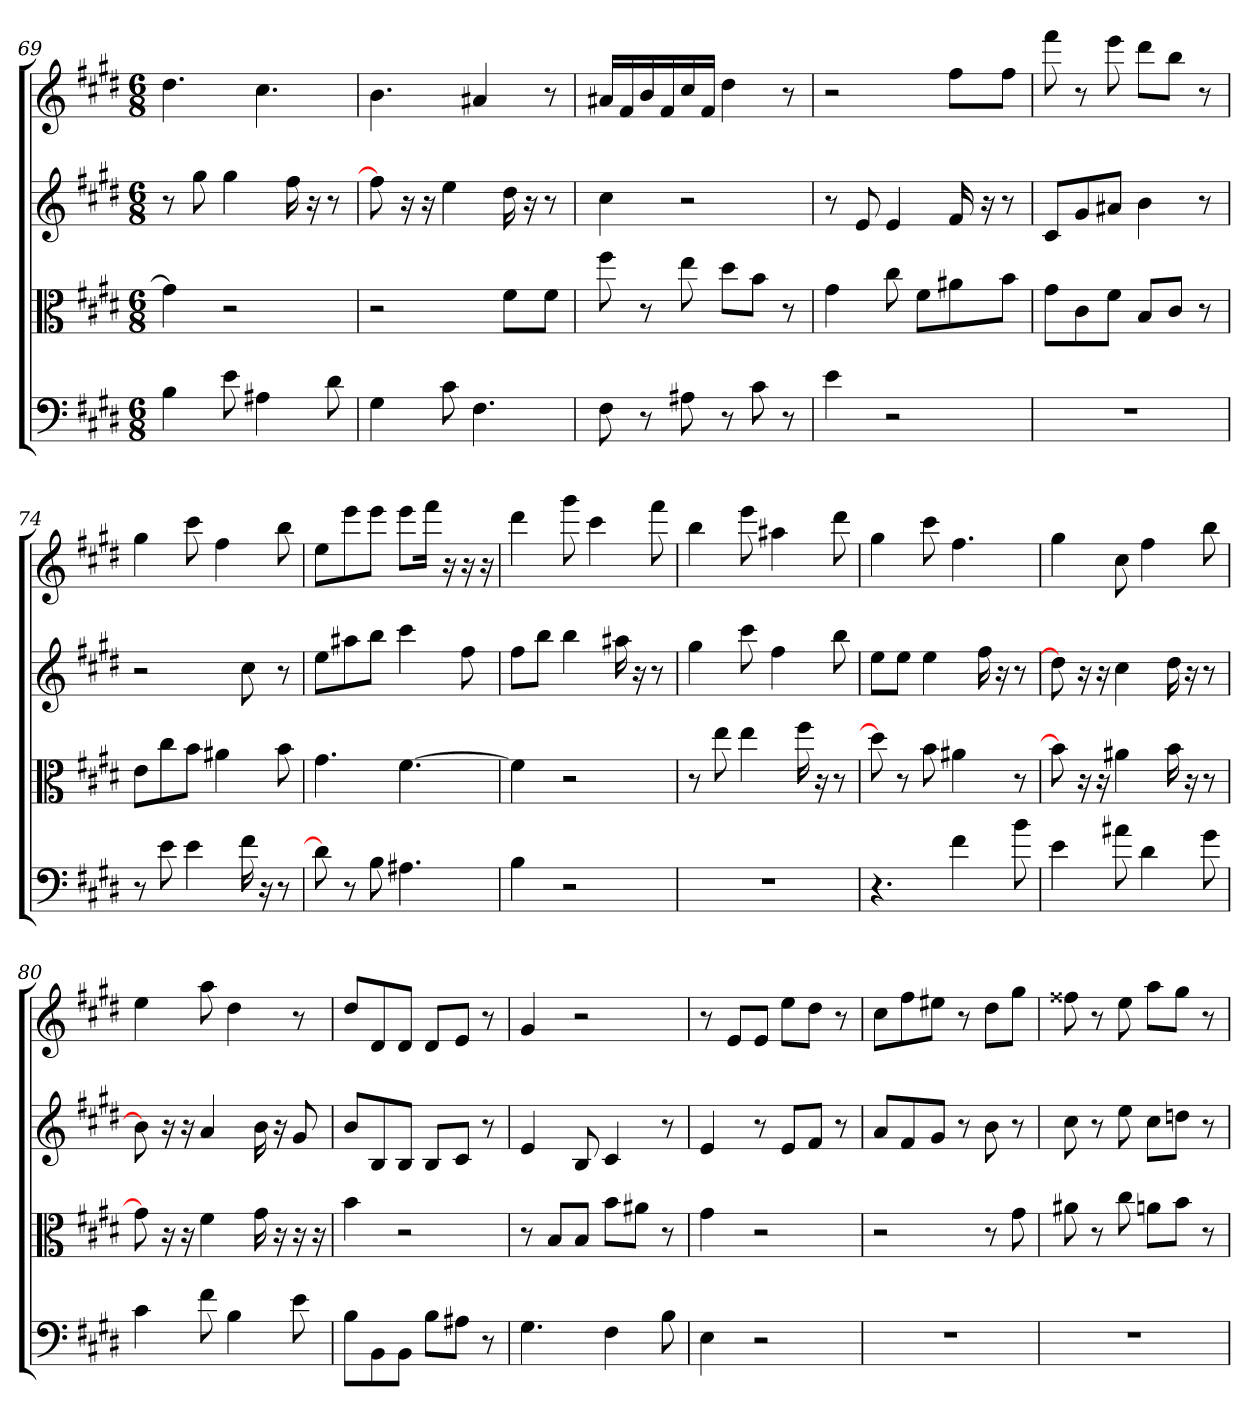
**kern	**kern	**kern	**kern
*part4	*part3	*part2	*part1
*staff4	*staff3	*staff2	*staff1
*clefF4	*clefC3	*clefG2	*clefG2
*k[f#c#g#d#]	*k[f#c#g#d#]	*k[f#c#g#d#]	*k[f#c#g#d#]
*E:	*E:	*E:	*E:
*M6/8	*M6/8	*M6/8	*M6/8
=69	=69	=69	=69
4B	4g#]	8r	4.dd#
.	.	8gg#	.
8e	2r	4gg#	.
4A#X	.	.	4.cc#
.	.	16ff#	.
.	.	16r	.
8d#	.	8r	.
=70	=70	=70	=70
4G#	2r	8ff#]	4.b
.	.	16r	.
.	.	16r	.
8c#	.	4ee	.
4.F#	.	.	4a#X
.	8f#\L	16dd#	.
.	.	16r	.
.	8f#\J	8r	8r
=71	=71	=71	=71
8F#	8ff#	4cc#	16a#X/LL
.	.	.	16f#/
8r	8r	.	16b/
.	.	.	16f#/
8A#X	8ee	2r	16cc#/
.	.	.	16f#/JJ
8r	8dd#\L	.	4dd#
8c#	8b\J	.	.
8r	8r	.	8r
=72	=72	=72	=72
4e	4g#	8r	2r
.	.	8e	.
2r	8cc#	4e	.
.	8f#\L	.	.
.	8a#X\	16f#	8ff#\L
.	.	16r	.
.	8b\J	8r	8ff#\J
=73	=73	=73	=73
2.r	8g#\L	8c#/L	8fff#
.	8c#\	8g#/	8r
.	8f#\J	8a#X/J	8eee
.	8B/L	4b	8ddd#\L
.	8c#/J	.	8bb\J
.	8r	8r	8r
=74	=74	=74	=74
8r	8e\L	2r	4gg#
8e	8cc#\	.	.
4e	8b\J	.	8ccc#
.	4a#X	.	4ff#
16f#	.	8cc#	.
16r	.	.	.
8r	8b	8r	8bb
=75	=75	=75	=75
8d#]	4.g#	8ee\L	8ee\L
8r	.	8aa#X\	8eee\
8B	.	8bb\J	8eee\J
4.A#X	[4.f#	4ccc#	8eee\L
.	.	.	16fff#\Jk
.	.	.	16r
.	.	8ff#	16r
.	.	.	16r
=76	=76	=76	=76
4B	4f#]	8ff#\L	4ddd#
.	.	8bb\J	.
2r	2r	4bb	8ggg#
.	.	.	4ccc#
.	.	16aa#X	.
.	.	16r	.
.	.	8r	8fff#
=77	=77	=77	=77
2.r	8r	4gg#	4bb
.	8ee	.	.
.	4ee	8ccc#	8eee
.	.	4ff#	4aa#X
.	16ff#	.	.
.	16r	.	.
.	8r	8bb	8ddd#
=78	=78	=78	=78
4.r	8dd#]	8ee\L	4gg#
.	8r	8ee\J	.
.	8b	4ee	8ccc#
4f#	4a#X	.	4.ff#
.	.	16ff#	.
.	.	16r	.
8b	8r	8r	.
=79	=79	=79	=79
4e	8b]	8dd#]	4gg#
.	16r	16r	.
.	16r	16r	.
8a#X	4a#X	4cc#	8cc#
4d#	.	.	4ff#
.	16b	16dd#	.
.	16r	16r	.
8g#	8r	8r	8bb
=80	=80	=80	=80
4c#	8g#]	8b]	4ee
.	16r	16r	.
.	16r	16r	.
8f#	4f#	4a	8aa
4B	.	.	4dd#
.	16g#	16b	.
.	16r	16r	.
8e	16r	8g#	8r
.	16r	.	.
=81	=81	=81	=81
8B\L	4b	8b/L	8dd#/L
8BB\	.	8B/	8d#/
8BB\J	2r	8B/J	8d#/J
8B\L	.	8B/L	8d#/L
8A#X\J	.	8c#/J	8e/J
8r	.	8r	8r
=82	=82	=82	=82
4.G#	8r	4e	4g#
.	8B/L	.	.
.	8B/J	8B	2r
4F#	8b\L	4c#	.
.	8a#X\J	.	.
8B	8r	8r	.
=83	=83	=83	=83
4E	4g#	4e	8r
.	.	.	8e/L
2r	2r	8r	8e/J
.	.	8e/L	8ee\L
.	.	8f#/J	8dd#\J
.	.	8r	8r
=84	=84	=84	=84
2.r	2r	8a/L	8cc#\L
.	.	8f#/	8ff#\
.	.	8g#/J	8ee#X\J
.	.	8r	8r
.	8r	8b	8dd#\L
.	8g#	8r	8gg#\J
=85	=85	=85	=85
2.r	8a#X	8cc#	8ff##X
.	8r	8r	8r
.	8cc#	8ee	8ee
.	8an\L	8cc#\L	8aa\L
.	8b\J	8ddn\J	8gg#\J
.	8r	8r	8r
=	=	=	=
*-	*-	*-	*-
